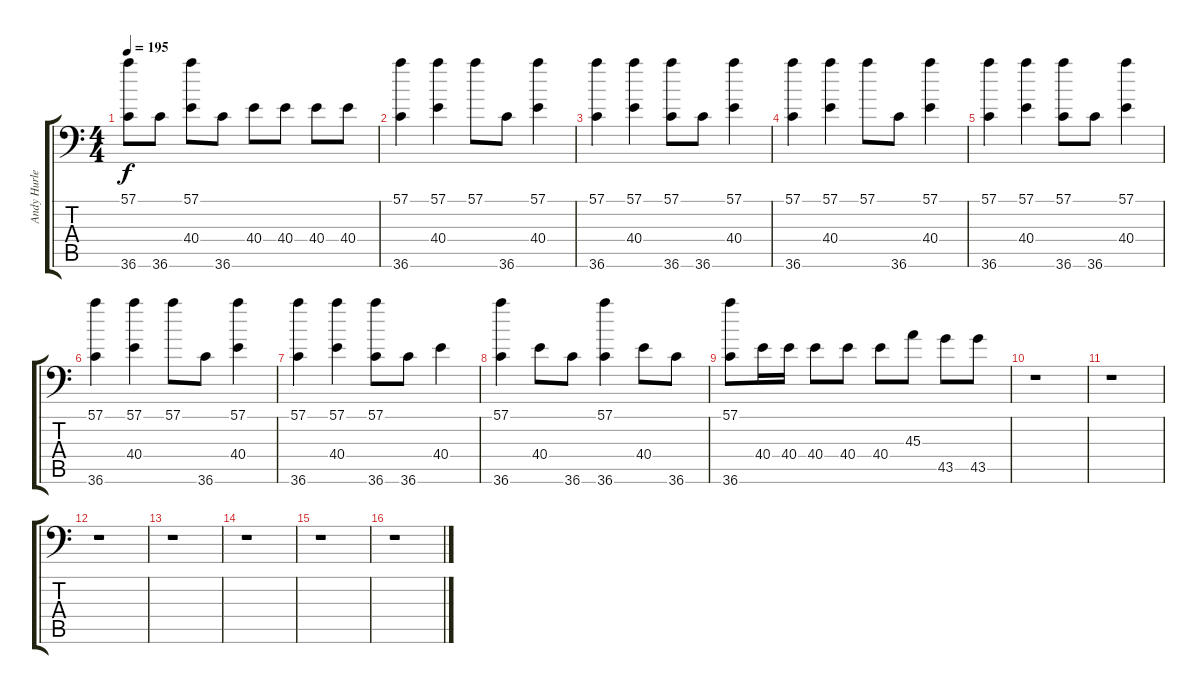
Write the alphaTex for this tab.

\track ("Andy Hurley - Drums" "Andy Hurle") {instrument acousticgrandpiano}
\staff {score tabs}
\tuning (C-1 C-1 C-1 C-1 C-1 C-1) {hide}
\ts (4 4)
\tempo 195
\clef f4
\ks c
(57.1 36.6).8{dy f} 36.6.8 (57.1 40.4).8 36.6.8 40.4.8 40.4.8 40.4.8 40.4.8 |
(57.1 36.6).4 (57.1 40.4).4 57.1.8 36.6.8 (57.1 40.4).4 |
(57.1 36.6).4 (57.1 40.4).4 (57.1 36.6).8 36.6.8 (57.1 40.4).4 |
(57.1 36.6).4 (57.1 40.4).4 57.1.8 36.6.8 (57.1 40.4).4 |
(57.1 36.6).4 (57.1 40.4).4 (57.1 36.6).8 36.6.8 (57.1 40.4).4 |
(57.1 36.6).4 (57.1 40.4).4 57.1.8 36.6.8 (57.1 40.4).4 |
(57.1 36.6).4 (57.1 40.4).4 (57.1 36.6).8 36.6.8 40.4.4 |
(57.1 36.6).4 40.4.8 36.6.8 (57.1 36.6).4 40.4.8 36.6.8 |
(57.1 36.6).8 40.4.16 40.4.16 40.4.8 40.4.8 40.4.8 45.3.8 43.5.8 43.5.8 |
r.1 |
r.1 |
r.1 |
r.1 |
r.1 |
r.1 |
r.1
